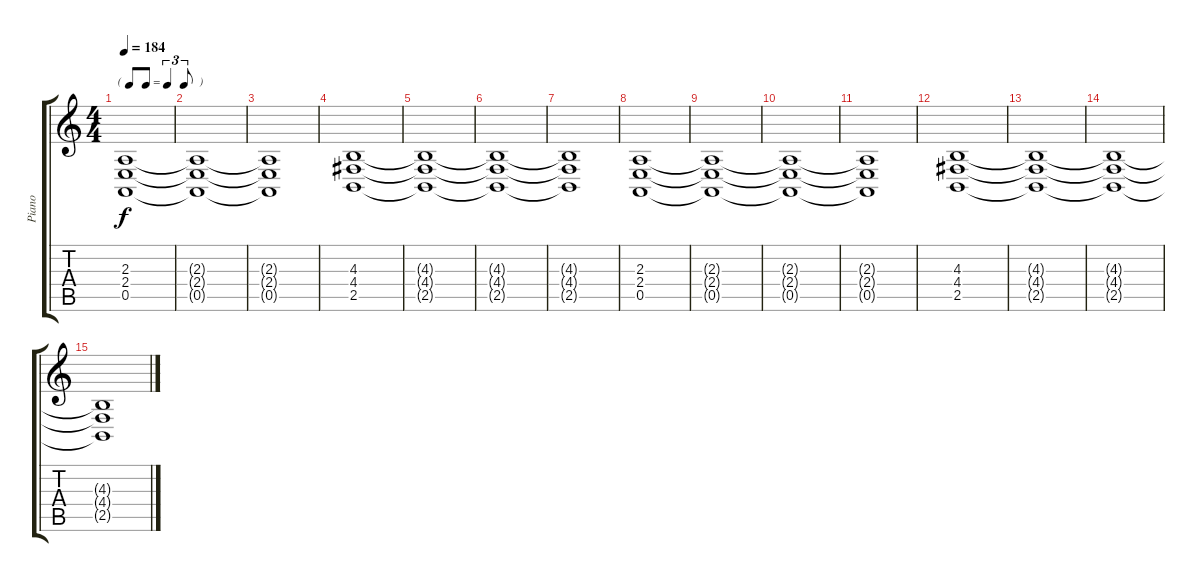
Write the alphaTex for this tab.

\track ("Piano" "Piano") {instrument acousticgrandpiano}
\staff {score tabs}
\tuning (E4 B3 G3 D3 A2 E2) {hide}
\ts (4 4)
\tf triplet8th
\tempo 184
\clef g2
\ks c
(2.3{t} 2.4{t} 0.5{t}).1{dy f} |
(2.3{t} 2.4{t} 0.5{t}).1 |
(2.3{t} 2.4{t} 0.5{t}).1 |
\section ("" "")
(4.3 4.4 2.5).1{volume 4} |
(4.3{t} 4.4{t} 2.5{t}).1 |
(4.3{t} 4.4{t} 2.5{t}).1 |
(4.3{t} 4.4{t} 2.5{t}).1 |
(2.3 2.4 0.5).1{volume 2} |
(2.3{t} 2.4{t} 0.5{t}).1 |
(2.3{t} 2.4{t} 0.5{t}).1 |
(2.3{t} 2.4{t} 0.5{t}).1 |
\section ("" "")
(4.3 4.4 2.5).1{volume 1} |
(4.3{t} 4.4{t} 2.5{t}).1 |
(4.3{t} 4.4{t} 2.5{t}).1 |
(4.3{t} 4.4{t} 2.5{t}).1
